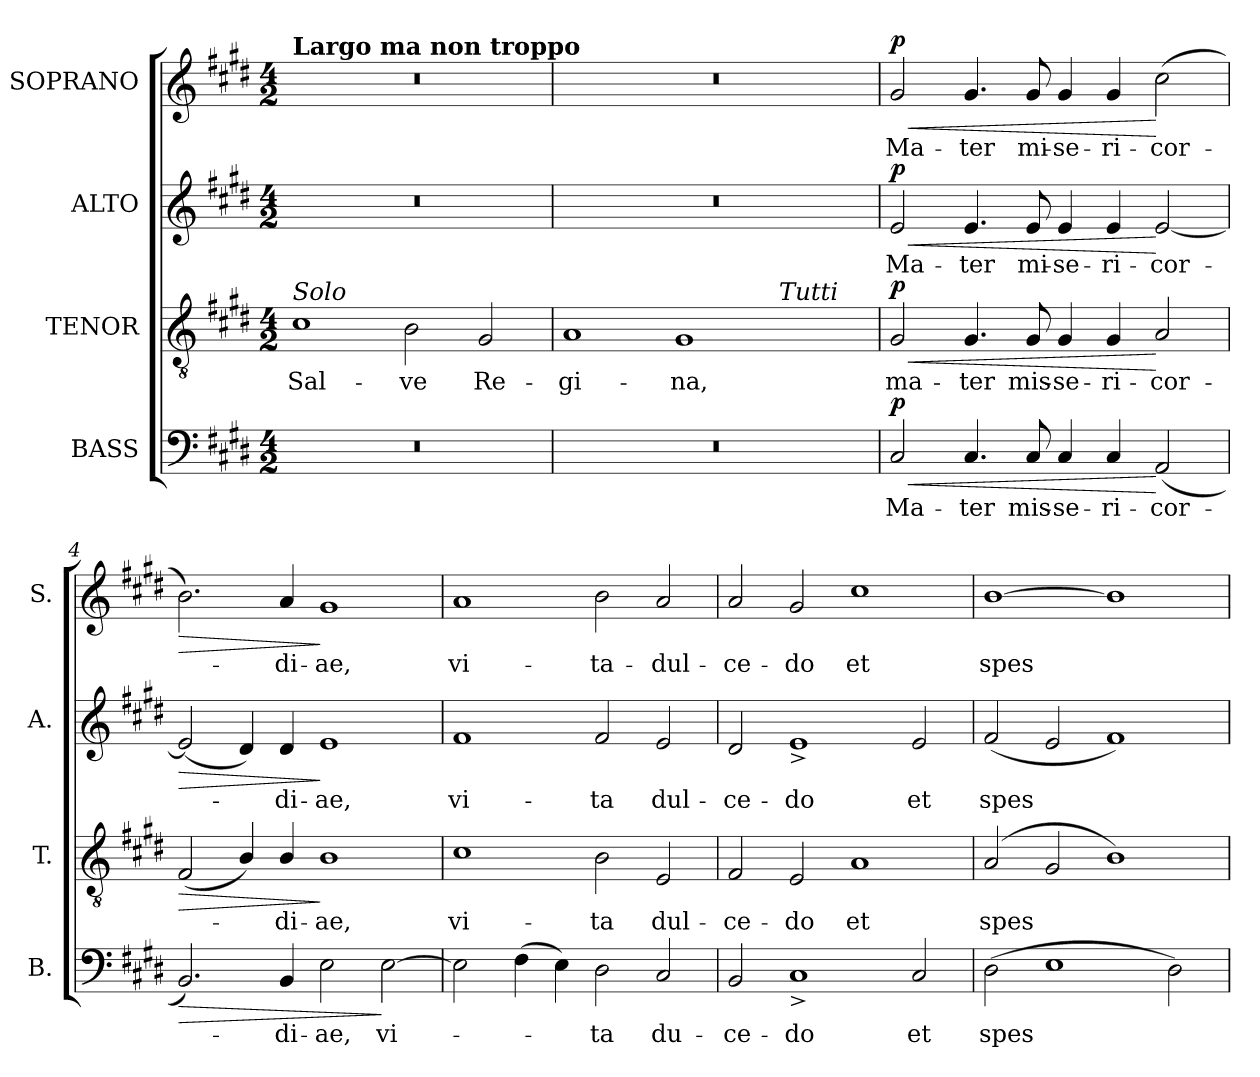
**kern	**text	**dynam	**kern	**text	**dynam	**kern	**text	**dynam	**kern	**text	**dynam
*part4	*part4	*part4	*part3	*part3	*part3	*part2	*part2	*part2	*part1	*part1	*part1
*staff4	*staff4	*staff4	*staff3	*staff3	*staff3	*staff2	*staff2	*staff2	*staff1	*staff1	*staff1
*I"BASS	*	*	*I"TENOR	*	*	*I"ALTO	*	*	*I"SOPRANO	*	*
*I'B.	*	*	*I'T.	*	*	*I'A.	*	*	*I'S.	*	*
!!LO:PB:g=z
*clefF4	*	*	*clefGv2	*	*	*clefG2	*	*	*clefG2	*	*
*	*	*	*ITrd7c12	*	*	*	*	*	*	*	*
*k[f#c#g#d#]	*	*	*k[f#c#g#d#]	*	*	*k[f#c#g#d#]	*	*	*k[f#c#g#d#]	*	*
*E:	*	*	*E:	*	*	*E:	*	*	*E:	*	*
*M4/2	*	*	*M4/2	*	*	*M4/2	*	*	*M4/2	*	*
*MM50	*	*	*MM50	*	*	*MM50	*	*	*MM50	*	*
=1	=1	=1	=1	=1	=1	=1	=1	=1	=1	=1	=1
!LO:N:vis=1	!	!	!	!	!	!	!	!	!	!	!
!	!	!	!	!	!	!	!	!	!LO:TX:a:B:t=Largo ma non troppo	!	!
!	!	!	!LO:TX:a:i:t=Solo	!	!	!	!	!	!	!	!
!	!	!	!	!LO:LY:b:color=#000000	!	!LO:N:vis=1	!	!	!LO:N:vis=1	!	!
0r	.	.	1C#i	Sal-	.	0r	.	.	0r	.	.
!	!	!	!	!LO:LY:b:color=#000000	!	!	!	!	!	!	!
.	.	.	2BBi\	-ve	.	.	.	.	.	.	.
!	!	!	!	!LO:LY:b:color=#000000	!	!	!	!	!	!	!
.	.	.	2GG#i/	Re-	.	.	.	.	.	.	.
=2	=2	=2	=2	=2	=2	=2	=2	=2	=2	=2	=2
!LO:N:vis=1	!	!	!	!	!	!	!	!	!	!	!
!	!	!	!	!LO:LY:b:color=#000000	!	!LO:N:vis=1	!	!	!LO:N:vis=1	!	!
*	*	*	*^	*	*	*	*	*	*	*	*
0r	.	.	1AAi	1ryy	-gi-	.	0r	.	.	0r	.	.
!	!	!	!	!	!LO:LY:b:color=#000000	!	!	!	!	!	!	!
.	.	.	1GG#i	4ryy	-na,	.	.	.	.	.	.	.
.	.	.	.	8ryy	.	.	.	.	.	.	.	.
.	.	.	.	16ryy	.	.	.	.	.	.	.	.
.	.	.	.	512ryy	.	.	.	.	.	.	.	.
!	!	!	!	!LO:TX:a:i:t=Tutti	!	!	!	!	!	!	!	!
.	.	.	.	2ryy	.	.	.	.	.	.	.	.
.	.	.	.	32ryy	.	.	.	.	.	.	.	.
.	.	.	.	64...ryy	.	.	.	.	.	.	.	.
*	*	*	*v	*v	*	*	*	*	*	*	*	*
=3	=3	=3	=3	=3	=3	=3	=3	=3	=3	=3	=3
*	*	*	*^	*	*	*	*	*	*	*	*
!	!LO:LY:b:color=#000000	!LO:HP:b	!	!	!	!	!	!	!	!	!	!
*	*	*	*v	*v	*	*	*	*	*	*	*	*
*	*	*	*^	*	*	*	*	*	*	*	*
!	!	!	!	!	!LO:LY:b:color=#000000	!LO:HP:b	!	!	!	!	!	!
*	*	*	*v	*v	*	*	*	*	*	*	*	*
*	*	*	*^	*	*	*	*	*	*	*	*
!	!	!	!	!	!	!	!	!LO:LY:b:color=#000000	!LO:HP:b	!	!	!
*	*	*	*v	*v	*	*	*	*	*	*	*	*
*	*	*	*^	*	*	*	*	*	*	*	*
!	!	!	!	!	!	!	!	!	!	!	!LO:LY:b:color=#000000	!LO:HP:b
*	*	*	*v	*v	*	*	*	*	*	*	*	*
2C#i/	Ma-	< p	2GG#i/	ma-	< p	2ei/	Ma-	< p	2g#i/	Ma-	< p
!	!LO:LY:b:color=#000000	!	!	!	!	!	!	!	!	!	!
!	!	!	!	!LO:LY:b:color=#000000	!	!	!	!	!	!	!
!	!	!	!	!	!	!	!LO:LY:b:color=#000000	!	!	!	!
!	!	!	!	!	!	!	!	!	!	!LO:LY:b:color=#000000	!
4.C#i/	-ter	.	4.GG#i/	-ter	.	4.ei/	-ter	.	4.g#i/	-ter	.
!	!LO:LY:b:color=#000000	!	!	!	!	!	!	!	!	!	!
!	!	!	!	!LO:LY:b:color=#000000	!	!	!	!	!	!	!
!	!	!	!	!	!	!	!LO:LY:b:color=#000000	!	!	!	!
!	!	!	!	!	!	!	!	!	!	!LO:LY:b:color=#000000	!
8C#i/	mis-	.	8GG#i/	mis-	.	8ei/	mi-	.	8g#i/	mi-	.
!	!LO:LY:b:color=#000000	!	!	!	!	!	!	!	!	!	!
!	!	!	!	!LO:LY:b:color=#000000	!	!	!	!	!	!	!
!	!	!	!	!	!	!	!LO:LY:b:color=#000000	!	!	!	!
!	!	!	!	!	!	!	!	!	!	!LO:LY:b:color=#000000	!
4C#i/	-se-	.	4GG#i/	-se-	.	4ei/	-se-	.	4g#i/	-se-	.
!	!LO:LY:b:color=#000000	!	!	!	!	!	!	!	!	!	!
!	!	!	!	!LO:LY:b:color=#000000	!	!	!	!	!	!	!
!	!	!	!	!	!	!	!LO:LY:b:color=#000000	!	!	!	!
!	!	!	!	!	!	!	!	!	!	!LO:LY:b:color=#000000	!
4C#i/	-ri-	.	4GG#i/	-ri-	.	4ei/	-ri-	.	4g#i/	-ri-	.
!	!LO:LY:b:color=#000000	!	!	!	!	!	!	!	!	!	!
!	!	!	!	!LO:LY:b:color=#000000	!	!	!	!	!	!	!
!	!	!	!	!	!	!	!LO:LY:b:color=#000000	!	!	!	!
!	!	!	!	!	!	!	!	!	!	!LO:LY:b:color=#000000	!
(2AAi/	-cor-	[	2AAi/	-cor-	[	[2ei/	-cor-	[	(2cc#i\	-cor-	[
=4	=4	=4	=4	=4	=4	=4	=4	=4	=4	=4	=4
!	!	!LO:HP:b	!	!	!LO:HP:b	!	!	!LO:HP:b	!	!	!LO:HP:b
2.BBi/)	.	>	(2FF#i/	.	>	(2ei/]	.	>	2.bi\)	.	>
.	.	.	4BBi/)	.	.	4d#i/)	.	.	.	.	.
!	!LO:LY:b:color=#000000	!	!	!	!	!	!	!	!	!	!
!	!	!	!	!LO:LY:b:color=#000000	!	!	!	!	!	!	!
!	!	!	!	!	!	!	!LO:LY:b:color=#000000	!	!	!	!
!	!	!	!	!	!	!	!	!	!	!LO:LY:b:color=#000000	!
4BBi/	-di-	.	4BBi/	-di-	.	4d#i/	-di-	.	4ai/	-di-	.
!	!LO:LY:b:color=#000000	!	!	!	!	!	!	!	!	!	!
!	!	!	!	!LO:LY:b:color=#000000	!	!	!	!	!	!	!
!	!	!	!	!	!	!	!LO:LY:b:color=#000000	!	!	!	!
!	!	!	!	!	!	!	!	!	!	!LO:LY:b:color=#000000	!
2Ei\	-ae,	.	1BBi	-ae,	]	1ei	-ae,	]	1g#i	-ae,	]
!	!LO:LY:b:color=#000000	!	!	!	!	!	!	!	!	!	!
[2Ei\	vi-	]	.	.	.	.	.	.	.	.	.
!!LO:LB:g=z
=5	=5	=5	=5	=5	=5	=5	=5	=5	=5	=5	=5
!	!	!	!	!LO:LY:b:color=#000000	!	!	!	!	!	!	!
!	!	!	!	!	!	!	!LO:LY:b:color=#000000	!	!	!	!
!	!	!	!	!	!	!	!	!	!	!LO:LY:b:color=#000000	!
2Ei\]	.	.	1C#i	vi-	.	1f#i	vi-	.	1ai	vi-	.
(4F#i\	.	.	.	.	.	.	.	.	.	.	.
4Ei\)	.	.	.	.	.	.	.	.	.	.	.
!	!LO:LY:b:color=#000000	!	!	!	!	!	!	!	!	!	!
!	!	!	!	!LO:LY:b:color=#000000	!	!	!	!	!	!	!
!	!	!	!	!	!	!	!LO:LY:b:color=#000000	!	!	!	!
!	!	!	!	!	!	!	!	!	!	!LO:LY:b:color=#000000	!
2D#i\	-ta	.	2BBi\	-ta	.	2f#i/	-ta	.	2bi\	-ta-	.
!	!LO:LY:b:color=#000000	!	!	!	!	!	!	!	!	!	!
!	!	!	!	!LO:LY:b:color=#000000	!	!	!	!	!	!	!
!	!	!	!	!	!	!	!LO:LY:b:color=#000000	!	!	!	!
!	!	!	!	!	!	!	!	!	!	!LO:LY:b:color=#000000	!
2C#i/	du-	.	2EEi/	dul-	.	2ei/	dul-	.	2ai/	-dul-	.
=6	=6	=6	=6	=6	=6	=6	=6	=6	=6	=6	=6
!	!LO:LY:b:color=#000000	!	!	!	!	!	!	!	!	!	!
!	!	!	!	!LO:LY:b:color=#000000	!	!	!	!	!	!	!
!	!	!	!	!	!	!	!LO:LY:b:color=#000000	!	!	!	!
!	!	!	!	!	!	!	!	!	!	!LO:LY:b:color=#000000	!
2BBi/	-ce-	.	2FF#i/	-ce-	.	2d#i/	-ce-	.	2ai/	-ce-	.
!	!LO:LY:b:color=#000000	!	!	!	!	!	!	!	!	!	!
!	!	!	!	!LO:LY:b:color=#000000	!	!	!	!	!	!	!
!	!	!	!	!	!	!	!LO:LY:b:color=#000000	!	!	!	!
!	!	!	!	!	!	!	!	!	!	!LO:LY:b:color=#000000	!
1C#^i	-do	.	2EEi/	-do	.	1e^i	-do	.	2g#i/	-do	.
!	!	!	!	!LO:LY:b:color=#000000	!	!	!	!	!	!	!
!	!	!	!	!	!	!	!	!	!	!LO:LY:b:color=#000000	!
.	.	.	1AAi	et	.	.	.	.	1cc#i	et	.
!	!LO:LY:b:color=#000000	!	!	!	!	!	!	!	!	!	!
!	!	!	!	!	!	!	!LO:LY:b:color=#000000	!	!	!	!
2C#i/	et	.	.	.	.	2ei/	et	.	.	.	.
=7	=7	=7	=7	=7	=7	=7	=7	=7	=7	=7	=7
!	!LO:LY:b:color=#000000	!	!	!	!	!	!	!	!	!	!
!	!	!	!	!LO:LY:b:color=#000000	!	!	!	!	!	!	!
!	!	!	!	!	!	!	!LO:LY:b:color=#000000	!	!	!	!
!	!	!	!	!	!	!	!	!	!	!LO:LY:b:color=#000000	!
(2D#i\	spes	.	(2AAi/	spes	.	(2f#i/	spes	.	[1bi	spes	.
1Ei	.	.	2GG#i/	.	.	2ei/	.	.	.	.	.
.	.	.	1BBi)	.	.	1f#i)	.	.	1bi]	.	.
2D#i\)	.	.	.	.	.	.	.	.	.	.	.
=	=	=	=	=	=	=	=	=	=	=	=
*-	*-	*-	*-	*-	*-	*-	*-	*-	*-	*-	*-
